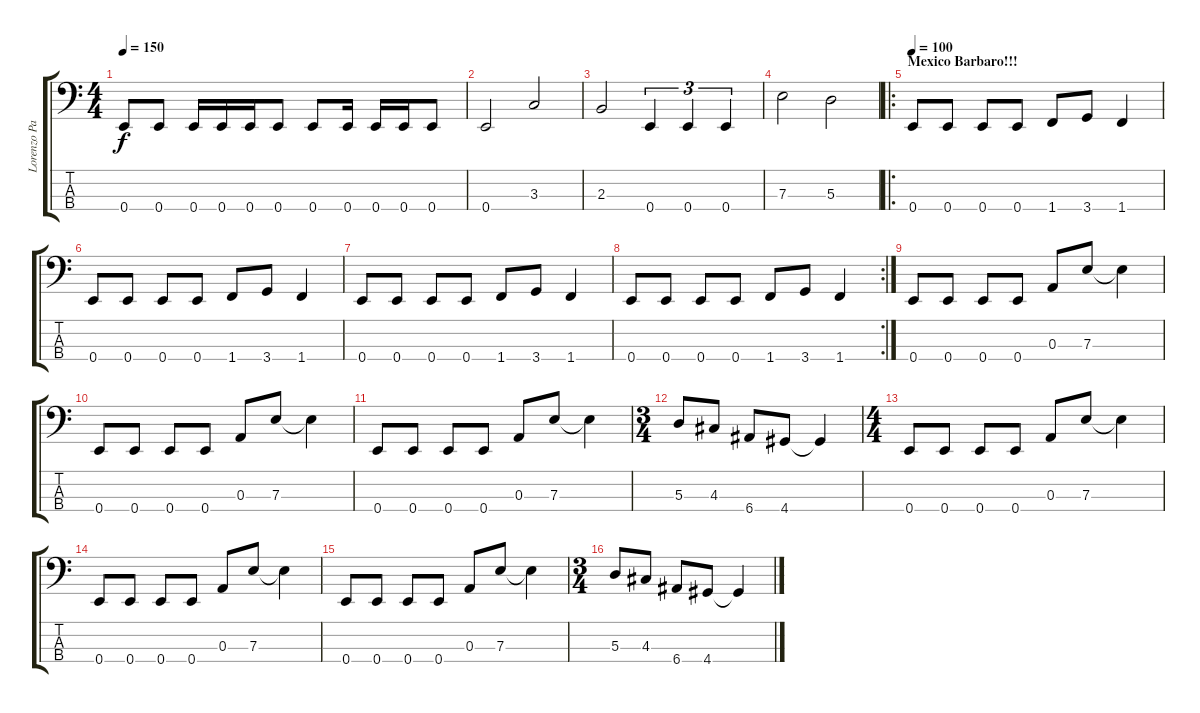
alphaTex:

\track ("Lorenzo Partida" "Lorenzo Pa") {instrument electricbasspick}
\staff {score tabs}
\tuning (G2 D2 A1 E1) {hide}
\ts (4 4)
\tempo 150
\clef f4
\ks c
0.4.8{dy f} 0.4.8 0.4.16 0.4.16 0.4.16 0.4.8 0.4.8 0.4.16 0.4.16 0.4.16 0.4.8 |
0.4.2 3.3.2 |
2.3.2 0.4.4{tu (3 2)} 0.4.4{tu (3 2)} 0.4.4{tu (3 2)} |
7.3.2 5.3.2 |
\ro
\section ("" "Mexico Barbaro!!!")
\tempo 100
0.4.8 0.4.8 0.4.8 0.4.8 1.4.8 3.4.8 1.4.4 |
0.4.8 0.4.8 0.4.8 0.4.8 1.4.8 3.4.8 1.4.4 |
0.4.8 0.4.8 0.4.8 0.4.8 1.4.8 3.4.8 1.4.4 |
\rc 2
0.4.8 0.4.8 0.4.8 0.4.8 1.4.8 3.4.8 1.4.4 |
0.4.8 0.4.8 0.4.8 0.4.8 0.3.8 7.3.8 7.3{t}.4 |
0.4.8 0.4.8 0.4.8 0.4.8 0.3.8 7.3.8 7.3{t}.4 |
0.4.8 0.4.8 0.4.8 0.4.8 0.3.8 7.3.8 7.3{t}.4 |
\ts (3 4)
5.3.8 4.3.8 6.4.8 4.4.8 4.4{t}.4 |
\ts (4 4)
0.4.8 0.4.8 0.4.8 0.4.8 0.3.8 7.3.8 7.3{t}.4 |
0.4.8 0.4.8 0.4.8 0.4.8 0.3.8 7.3.8 7.3{t}.4 |
0.4.8 0.4.8 0.4.8 0.4.8 0.3.8 7.3.8 7.3{t}.4 |
\ts (3 4)
5.3.8 4.3.8 6.4.8 4.4.8 4.4{t}.4
